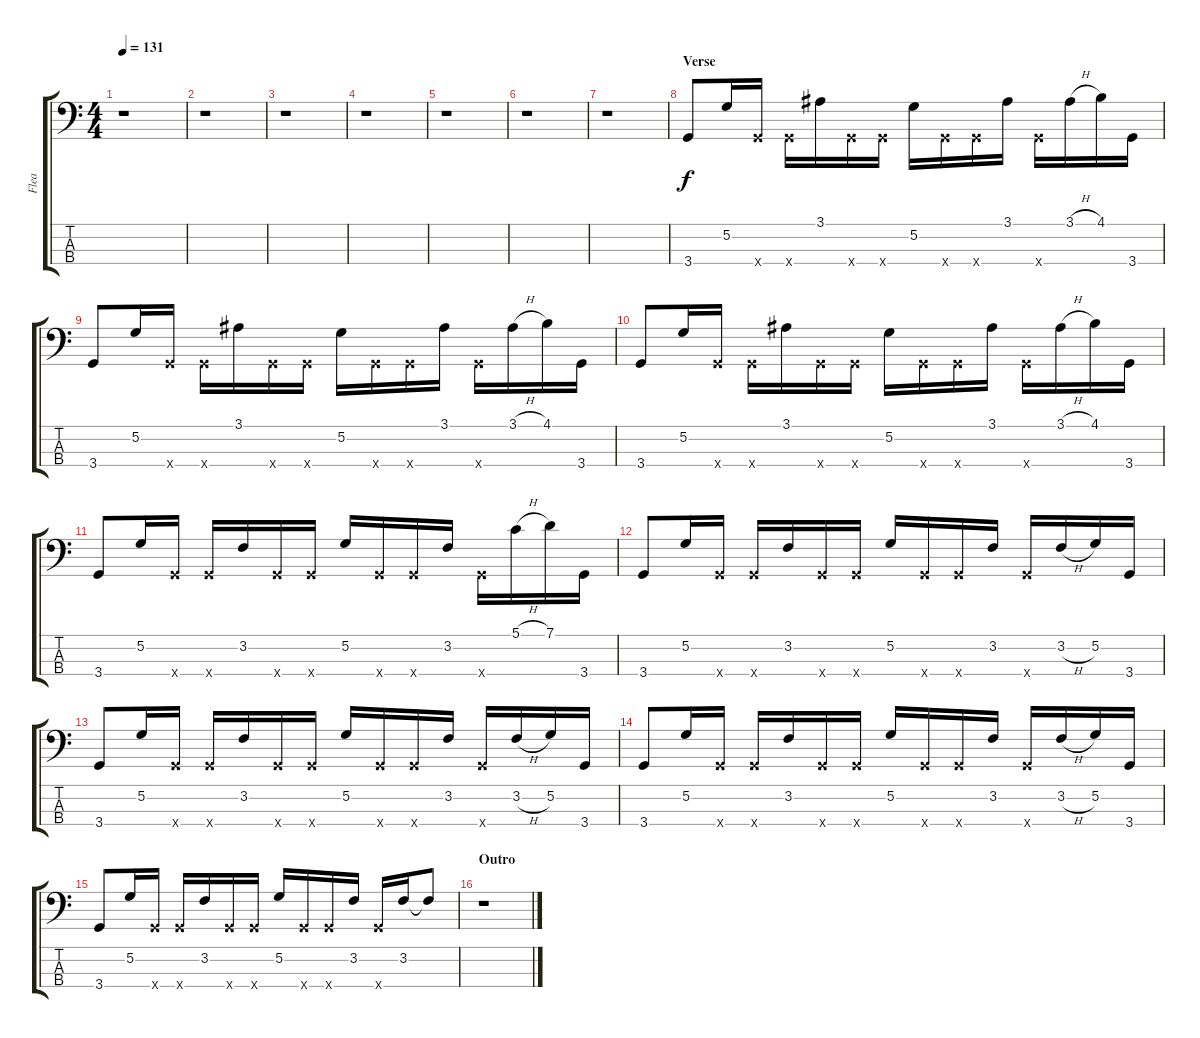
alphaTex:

\track ("Flea" "Flea") {instrument slapbass1}
\staff {score tabs}
\tuning (G2 D2 A1 E1) {hide}
\ts (4 4)
\tempo 131
\clef f4
\ks c
r.1{dy f} |
r.1 |
r.1 |
r.1 |
r.1 |
r.1 |
r.1 |
\section ("" "Verse")
3.4.8 5.2.16 3.4{x}.16 3.4{x}.16 3.1.16 3.4{x}.16 3.4{x}.16 5.2.16 3.4{x}.16 3.4{x}.16 3.1.16 3.4{x}.16 3.1{h}.16 4.1.16 3.4.16 |
3.4.8 5.2.16 3.4{x}.16 3.4{x}.16 3.1.16 3.4{x}.16 3.4{x}.16 5.2.16 3.4{x}.16 3.4{x}.16 3.1.16 3.4{x}.16 3.1{h}.16 4.1.16 3.4.16 |
3.4.8 5.2.16 3.4{x}.16 3.4{x}.16 3.1.16 3.4{x}.16 3.4{x}.16 5.2.16 3.4{x}.16 3.4{x}.16 3.1.16 3.4{x}.16 3.1{h}.16 4.1.16 3.4.16 |
3.4.8 5.2.16 3.4{x}.16 3.4{x}.16 3.2.16 3.4{x}.16 3.4{x}.16 5.2.16 3.4{x}.16 3.4{x}.16 3.2.16 3.4{x}.16 5.1{h}.16 7.1.16 3.4.16 |
3.4.8 5.2.16 3.4{x}.16 3.4{x}.16 3.2.16 3.4{x}.16 3.4{x}.16 5.2.16 3.4{x}.16 3.4{x}.16 3.2.16 3.4{x}.16 3.2{h}.16 5.2.16 3.4.16 |
3.4.8 5.2.16 3.4{x}.16 3.4{x}.16 3.2.16 3.4{x}.16 3.4{x}.16 5.2.16 3.4{x}.16 3.4{x}.16 3.2.16 3.4{x}.16 3.2{h}.16 5.2.16 3.4.16 |
3.4.8 5.2.16 3.4{x}.16 3.4{x}.16 3.2.16 3.4{x}.16 3.4{x}.16 5.2.16 3.4{x}.16 3.4{x}.16 3.2.16 3.4{x}.16 3.2{h}.16 5.2.16 3.4.16 |
3.4.8 5.2.16 3.4{x}.16 3.4{x}.16 3.2.16 3.4{x}.16 3.4{x}.16 5.2.16 3.4{x}.16 3.4{x}.16 3.2.16 3.4{x}.16 3.2.16 3.2{t}.8 |
\section ("" "Outro")
r.1
